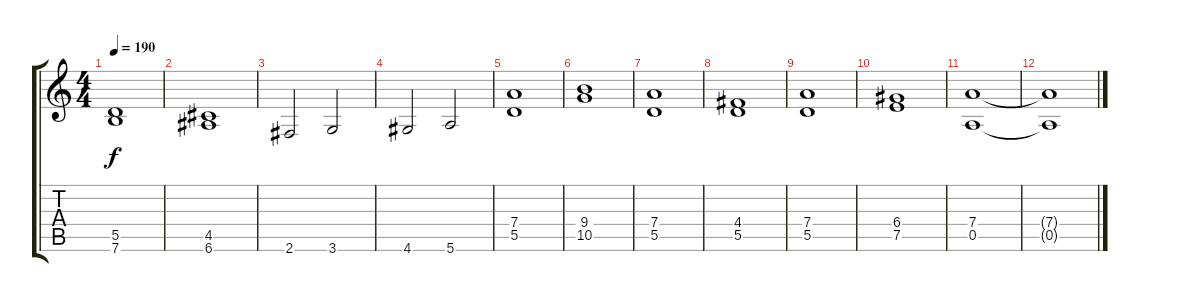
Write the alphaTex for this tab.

\track "" {instrument acousticguitarnylon}
\staff {score tabs}
\tuning (E4 B3 G3 D3 A2 E2) {hide}
\ts (4 4)
\tempo 190
\clef g2
\ks c
(5.5 7.6).1{dy f} |
(4.5 6.6).1 |
2.6.2 3.6.2 |
4.6.2 5.6.2 |
(7.4 5.5).1 |
(9.4 10.5).1 |
(7.4 5.5).1 |
(4.4 5.5).1 |
(7.4 5.5).1 |
(6.4 7.5).1 |
(7.4 0.5).1 |
(7.4{t} 0.5{t}).1
